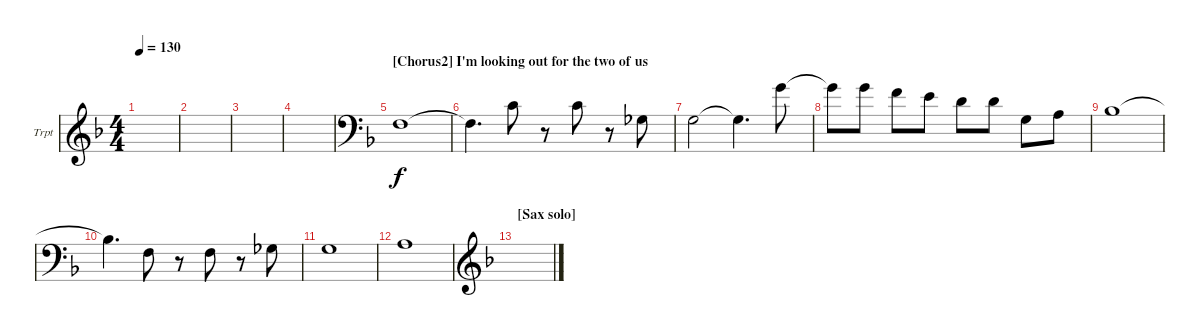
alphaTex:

\defaultSystemsLayout 4
\bracketExtendMode groupsimilarinstruments
\firstSystemTrackNameOrientation horizontal
\otherSystemsTrackNameOrientation horizontal
\track ("Trumpet" "Trpt") {instrument electricguitarclean}
\staff {score}
\tuning (E4 B3 G3 D3 A2 E2)
\ts (4 4)
\tempo 130
\clef g2
\scale
0.333333
\ks dminor
|
\scale
0.333333 |
\scale
0.333333 |
\scale
0.333333 |
\section ("" "[Chorus2] I'm looking out for the two of us")
\clef f4
\scale
0.333333 1.6.1 |
\scale
0.333333 1.6{t}.4{d} 3.5.8 r.8 3.5.8 r.8{ot 8vb} 2.6.8 |
\scale
0.333333 3.6.2 3.6{t}.4{d} 0.3.8 |
\scale
0.333333 0.3{t}.8 0.3.8 3.4.8 2.4.8 0.4.8 0.4.8 3.6.8 0.5.8 |
\scale
0.333333 1.5.1 |
\scale
0.333333 1.5{t}.4{d} 1.6.8 r.8 1.6.8 r.8{ot 8vb} 2.6.8 |
\scale
0.333333 3.6.1 |
\scale
0.333333 0.5.1 |
\section ("" "[Sax solo]   ")
\clef g2
\scale
0.333333 |
\scale
0.333333 |
\scale
0.333333 |
\scale
0.333333
